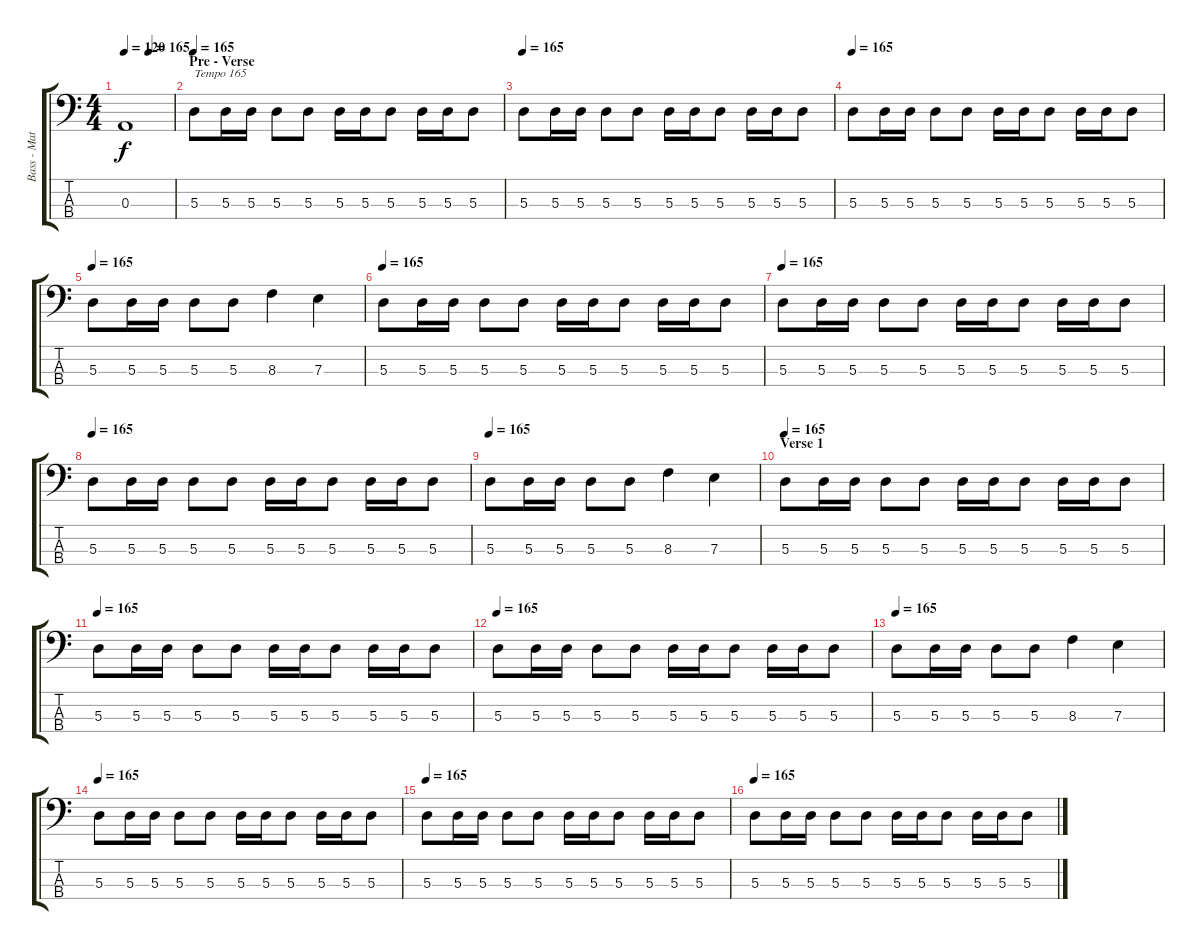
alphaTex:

\track ("Bass - Matias" "Bass - Mat") {instrument electricbassfinger}
\staff {score tabs}
\tuning (G2 D2 A1 E1) {hide}
\ts (4 4)
\tempo 120
\tempo (165 0.5)
\clef f4
\ks c
0.3{t}.1{dy f} |
\section ("" "Pre - Verse")
\tempo 165
5.3.8{txt "Tempo 165"} 5.3.16 5.3.16 5.3.8 5.3.8 5.3.16 5.3.16 5.3.8 5.3.16 5.3.16 5.3.8 |
\tempo 165
5.3.8 5.3.16 5.3.16 5.3.8 5.3.8 5.3.16 5.3.16 5.3.8 5.3.16 5.3.16 5.3.8 |
\tempo 165
5.3.8 5.3.16 5.3.16 5.3.8 5.3.8 5.3.16 5.3.16 5.3.8 5.3.16 5.3.16 5.3.8 |
\tempo 165
5.3.8 5.3.16 5.3.16 5.3.8 5.3.8 8.3.4 7.3.4 |
\tempo 165
5.3.8 5.3.16 5.3.16 5.3.8 5.3.8 5.3.16 5.3.16 5.3.8 5.3.16 5.3.16 5.3.8 |
\tempo 165
5.3.8 5.3.16 5.3.16 5.3.8 5.3.8 5.3.16 5.3.16 5.3.8 5.3.16 5.3.16 5.3.8 |
\tempo 165
5.3.8 5.3.16 5.3.16 5.3.8 5.3.8 5.3.16 5.3.16 5.3.8 5.3.16 5.3.16 5.3.8 |
\tempo 165
5.3.8 5.3.16 5.3.16 5.3.8 5.3.8 8.3.4 7.3.4 |
\section ("" "Verse 1")
\tempo 165
5.3.8 5.3.16 5.3.16 5.3.8 5.3.8 5.3.16 5.3.16 5.3.8 5.3.16 5.3.16 5.3.8 |
\tempo 165
5.3.8 5.3.16 5.3.16 5.3.8 5.3.8 5.3.16 5.3.16 5.3.8 5.3.16 5.3.16 5.3.8 |
\tempo 165
5.3.8 5.3.16 5.3.16 5.3.8 5.3.8 5.3.16 5.3.16 5.3.8 5.3.16 5.3.16 5.3.8 |
\tempo 165
5.3.8 5.3.16 5.3.16 5.3.8 5.3.8 8.3.4 7.3.4 |
\tempo 165
5.3.8 5.3.16 5.3.16 5.3.8 5.3.8 5.3.16 5.3.16 5.3.8 5.3.16 5.3.16 5.3.8 |
\tempo 165
5.3.8 5.3.16 5.3.16 5.3.8 5.3.8 5.3.16 5.3.16 5.3.8 5.3.16 5.3.16 5.3.8 |
\tempo 165
5.3.8 5.3.16 5.3.16 5.3.8 5.3.8 5.3.16 5.3.16 5.3.8 5.3.16 5.3.16 5.3.8
